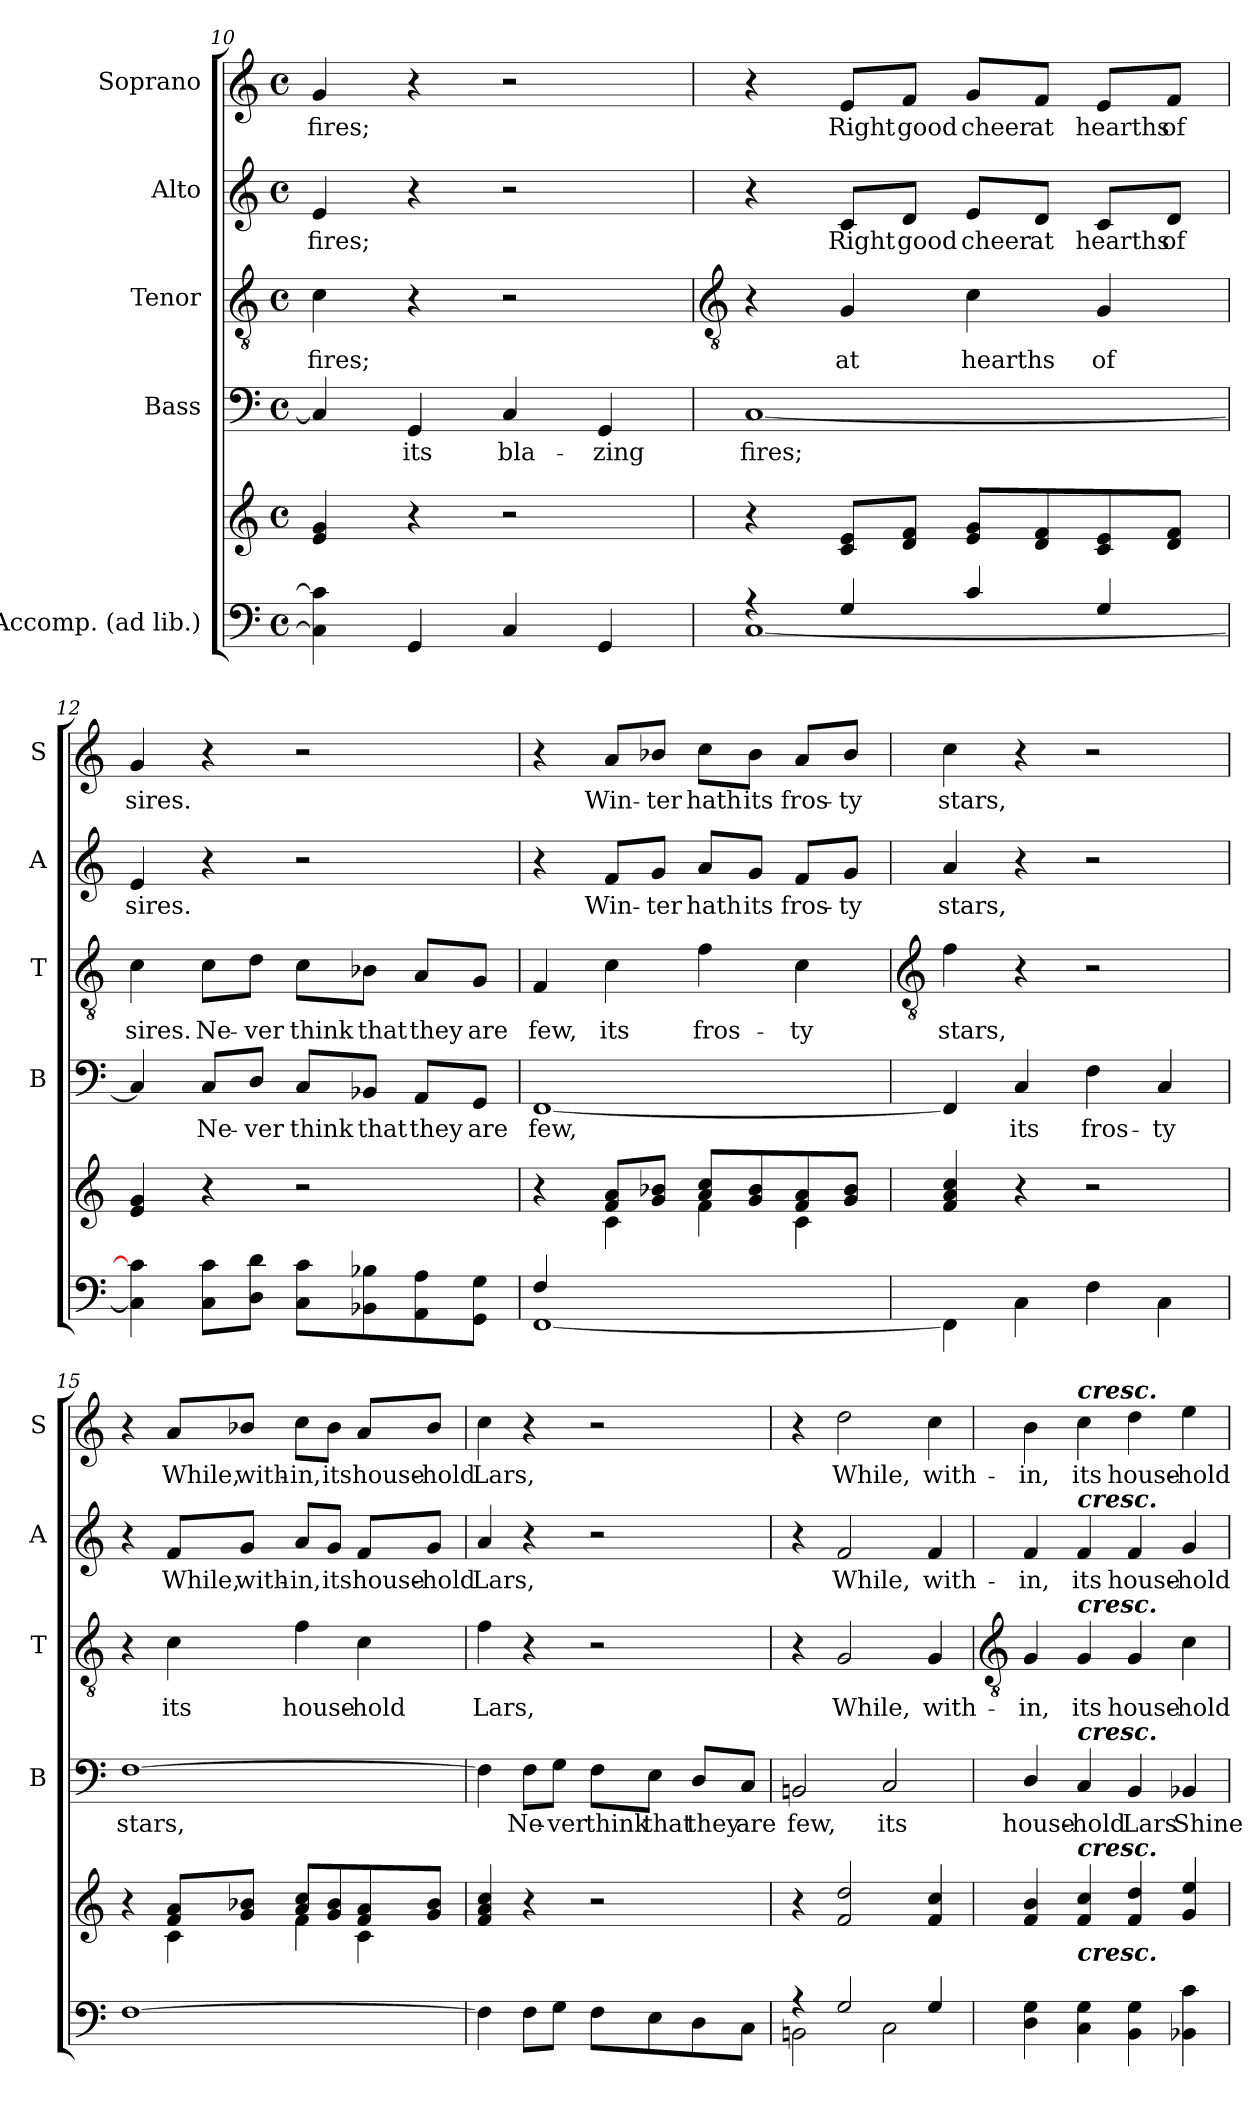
**kern	**kern	**kern	**text	**kern	**text	**kern	**text	**kern	**text
*part5	*part5	*part4	*part4	*part3	*part3	*part2	*part2	*part1	*part1
*staff6	*staff5	*staff4	*staff4	*staff3	*staff3	*staff2	*staff2	*staff1	*staff1
*I"Accomp. (ad lib.)	*	*I"Bass	*	*I"Tenor	*	*I"Alto	*	*I"Soprano	*
*	*	*I'B	*	*I'T	*	*I'A	*	*I'S	*
*clefF4	*clefG2	*clefF4	*	*clefGv2	*	*clefG2	*	*clefG2	*
*k[]	*k[]	*k[]	*	*k[]	*	*k[]	*	*k[]	*
*C:	*C:	*C:	*	*C:	*	*C:	*	*C:	*
*M4/4	*M4/4	*M4/4	*	*M4/4	*	*M4/4	*	*M4/4	*
*met(c)	*met(c)	*met(c)	*	*met(c)	*	*met(c)	*	*met(c)	*
=10	=10	=10	=10	=10	=10	=10	=10	=10	=10
*^	*	*	*	*	*	*	*	*	*
!	!	!	!	!	!	!LO:LY:b	!	!LO:LY:b	!	!LO:LY:b
1ryy	4C\] 4c\]	4e 4g	4C]	.	4c	fires;	4e	fires;	4g	fires;
!	!	!	!	!LO:LY:b	!	!	!	!	!	!
.	4GG/	4r	4GG	its	4r	.	4r	.	4r	.
!	!	!	!	!LO:LY:b	!	!	!	!	!	!
.	4C/	2r	4C	bla-	2r	.	2r	.	2r	.
!	!	!	!	!LO:LY:b	!	!	!	!	!	!
.	4GG/	.	4GG	-zing	.	.	.	.	.	.
!!LO:LB:g=z
=11	=11	=11	=11	=11	=11	=11	=11	=11	=11	=11
*	*	*	*	*	*clefGv2	*	*	*	*	*
!	!	!	!	!LO:LY:b	!	!	!	!	!	!
4r	[1C\	4r	[1C	fires;	4r	.	4r	.	4r	.
!	!	!	!	!	!	!LO:LY:b	!	!LO:LY:b	!	!LO:LY:b
4G/	.	8c 8eL	.	.	4G	at	8c/L	Right	8e/L	Right
!	!	!	!	!	!	!	!	!LO:LY:b	!	!LO:LY:b
.	.	8d 8fJ	.	.	.	.	8d/J	good	8f/J	good
!	!	!	!	!	!	!LO:LY:b	!	!LO:LY:b	!	!LO:LY:b
4c/	.	8e 8gL	.	.	4c	hearths	8e/L	cheer	8g/L	cheer
!	!	!	!	!	!	!	!	!LO:LY:b	!	!LO:LY:b
.	.	8d 8f	.	.	.	.	8d/J	at	8f/J	at
!	!	!	!	!	!	!LO:LY:b	!	!LO:LY:b	!	!LO:LY:b
4G/	.	8c 8e	.	.	4G	of	8c/L	hearths	8e/L	hearths
!	!	!	!	!	!	!	!	!LO:LY:b	!	!LO:LY:b
.	.	8d 8fJ	.	.	.	.	8d/J	of	8f/J	of
=12	=12	=12	=12	=12	=12	=12	=12	=12	=12	=12
!	!	!	!	!	!	!LO:LY:b	!	!LO:LY:b	!	!LO:LY:b
2ryy	4C\] 4c\]	4e 4g	4C]	.	4c	sires.	4e	sires.	4g	sires.
!	!	!	!	!LO:LY:b	!	!LO:LY:b	!	!	!	!
.	8C\ 8c\L	4r	8C/L	Ne-	8c\L	Ne-	4r	.	4r	.
!	!	!	!	!LO:LY:b	!	!LO:LY:b	!	!	!	!
.	8D\ 8d\J	.	8D/J	-ver	8d\J	-ver	.	.	.	.
!	!	!	!	!LO:LY:b	!	!LO:LY:b	!	!	!	!
8ryy	8C\ 8c\L	2r	8C/L	think	8c\L	think	2r	.	2r	.
!	!	!	!	!LO:LY:b	!	!LO:LY:b	!	!	!	!
4.ryy	8BB-X\ 8B-X\	.	8BB-X/J	that	8B-X\J	that	.	.	.	.
!	!	!	!	!LO:LY:b	!	!LO:LY:b	!	!	!	!
.	8AA\ 8A\	.	8AA/L	they	8A/L	they	.	.	.	.
!	!	!	!	!LO:LY:b	!	!LO:LY:b	!	!	!	!
.	8GG\ 8G\J	.	8GG/J	are	8G/J	are	.	.	.	.
=13	=13	=13	=13	=13	=13	=13	=13	=13	=13	=13
*	*	*^	*	*	*	*	*	*	*	*
!	!	!	!	!	!LO:LY:b	!	!LO:LY:b	!	!	!	!
4F/	[1FF\	4r	4ryy	[1FF	few,	4F	few,	4r	.	4r	.
!	!	!	!	!	!	!	!LO:LY:b	!	!LO:LY:b	!	!LO:LY:b
2.ryy	.	8f 8aL	4c\	.	.	4c	its	8f/L	Win-	8a/L	Win-
!	!	!	!	!	!	!	!	!	!LO:LY:b	!	!LO:LY:b
.	.	8g 8b-XJ	.	.	.	.	.	8g/J	-ter	8b-X/J	-ter
!	!	!	!	!	!	!	!LO:LY:b	!	!LO:LY:b	!	!LO:LY:b
.	.	8a 8ccL	4f\	.	.	4f	fros-	8a/L	hath	8cc\L	hath
!	!	!	!	!	!	!	!	!	!LO:LY:b	!	!LO:LY:b
.	.	8g 8b-	.	.	.	.	.	8g/J	its	8b-\J	its
!	!	!	!	!	!	!	!LO:LY:b	!	!LO:LY:b	!	!LO:LY:b
.	.	8f 8a	4c\	.	.	4c	-ty	8f/L	fros-	8a/L	fros-
!	!	!	!	!	!	!	!	!	!LO:LY:b	!	!LO:LY:b
.	.	8g 8b-J	.	.	.	.	.	8g/J	-ty	8b-/J	-ty
*	*	*v	*v	*	*	*	*	*	*	*	*
!!LO:LB:g=z
=14	=14	=14	=14	=14	=14	=14	=14	=14	=14	=14
*	*	*	*	*	*clefGv2	*	*	*	*	*
!	!	!	!	!	!	!LO:LY:b	!	!LO:LY:b	!	!LO:LY:b
1ryy	4FF\]	4f 4a 4cc	4FF]	.	4f	stars,	4a	stars,	4cc	stars,
!	!	!	!	!LO:LY:b	!	!	!	!	!	!
.	4C\	4r	4C	its	4r	.	4r	.	4r	.
!	!	!	!	!LO:LY:b	!	!	!	!	!	!
.	4F\	2r	4F	fros-	2r	.	2r	.	2r	.
!	!	!	!	!LO:LY:b	!	!	!	!	!	!
.	4C\	.	4C	-ty	.	.	.	.	.	.
=15	=15	=15	=15	=15	=15	=15	=15	=15	=15	=15
*	*	*^	*	*	*	*	*	*	*	*
!	!	!	!	!	!LO:LY:b	!	!	!	!	!	!
4ryy	[1F\	4r	4ryy	[1F	stars,	4r	.	4r	.	4r	.
!	!	!	!	!	!	!	!LO:LY:b	!	!LO:LY:b	!	!LO:LY:b
2.ryy	.	8f 8aL	4c\	.	.	4c	its	8f/L	While,	8a/L	While,
!	!	!	!	!	!	!	!	!	!LO:LY:b	!	!LO:LY:b
.	.	8g 8b-XJ	.	.	.	.	.	8g/J	with-	8b-X/J	with-
!	!	!	!	!	!	!	!LO:LY:b	!	!LO:LY:b	!	!LO:LY:b
.	.	8a 8ccL	4f\	.	.	4f	house-	8a/L	-in,	8cc\L	-in,
!	!	!	!	!	!	!	!	!	!LO:LY:b	!	!LO:LY:b
.	.	8g 8b-	.	.	.	.	.	8g/J	its	8b-\J	its
!	!	!	!	!	!	!	!LO:LY:b	!	!LO:LY:b	!	!LO:LY:b
.	.	8f 8a	4c\	.	.	4c	-hold	8f/L	house-	8a/L	house-
!	!	!	!	!	!	!	!	!	!LO:LY:b	!	!LO:LY:b
.	.	8g 8b-J	.	.	.	.	.	8g/J	-hold	8b-/J	-hold
*	*	*v	*v	*	*	*	*	*	*	*	*
=16	=16	=16	=16	=16	=16	=16	=16	=16	=16	=16
!	!	!	!	!	!	!LO:LY:b	!	!LO:LY:b	!	!LO:LY:b
1ryy	4F\]	4f 4a 4cc	4F]	.	4f	Lars,	4a	Lars,	4cc	Lars,
!	!	!	!	!LO:LY:b	!	!	!	!	!	!
.	8F\L	4r	8F\L	Ne-	4r	.	4r	.	4r	.
!	!	!	!	!LO:LY:b	!	!	!	!	!	!
.	8G\J	.	8G\J	-ver	.	.	.	.	.	.
!	!	!	!	!LO:LY:b	!	!	!	!	!	!
.	8F\L	2r	8F\L	think	2r	.	2r	.	2r	.
!	!	!	!	!LO:LY:b	!	!	!	!	!	!
.	8E\	.	8E\J	that	.	.	.	.	.	.
!	!	!	!	!LO:LY:b	!	!	!	!	!	!
.	8D\	.	8D/L	they	.	.	.	.	.	.
!	!	!	!	!LO:LY:b	!	!	!	!	!	!
.	8C\J	.	8C/J	are	.	.	.	.	.	.
=17	=17	=17	=17	=17	=17	=17	=17	=17	=17	=17
!	!	!	!	!LO:LY:b	!	!	!	!	!	!
4r	2BBn\	4r	2BBn	few,	4r	.	4r	.	4r	.
!	!	!	!	!	!	!LO:LY:b	!	!LO:LY:b	!	!LO:LY:b
2G/	.	2f 2dd	.	.	2G	While,	2f	While,	2dd	While,
!	!	!	!	!LO:LY:b	!	!	!	!	!	!
.	2C\	.	2C	its	.	.	.	.	.	.
!	!	!	!	!	!	!LO:LY:b	!	!LO:LY:b	!	!LO:LY:b
4G/	.	4f 4cc	.	.	4G	with-	4f	with-	4cc	with-
!!LO:LB:g=z
=18	=18	=18	=18	=18	=18	=18	=18	=18	=18	=18
*	*	*	*	*	*clefGv2	*	*	*	*	*
*	*	*^	*	*	*	*	*	*	*	*
!	!	!	!	!	!LO:LY:b	!	!LO:LY:b	!	!LO:LY:b	!	!LO:LY:b
1ryy	4D\ 4G\	4f 4b	1ryy	4D/	house-	4G	-in,	4f	-in,	4b	-in,
!	!	!	!	!	!	!	!	!	!	!LO:TX:a:Bi:t=cresc.	!
!	!	!	!	!	!	!	!	!LO:TX:a:Bi:t=cresc.	!	!	!
!	!	!	!	!	!	!LO:TX:a:Bi:t=cresc.	!	!	!	!	!
!	!	!	!	!LO:TX:a:Bi:t=cresc.	!	!	!	!	!	!	!
!	!	!LO:TX:a:Bi:t=cresc.	!	!	!	!	!	!	!	!	!
!	!LO:TX:a:Bi:t=cresc.	!	!	!	!	!	!	!	!	!	!
!	!	!	!	!	!LO:LY:b	!	!LO:LY:b	!	!LO:LY:b	!	!LO:LY:b
.	4C 4G	4f 4cc	.	4C	-hold	4G	its	4f	its	4cc	its
!	!	!	!	!	!LO:LY:b	!	!LO:LY:b	!	!LO:LY:b	!	!LO:LY:b
.	4BB 4G	4f 4dd	.	4BB	Lars	4G	house-	4f	house-	4dd	house-
!	!	!	!	!	!LO:LY:b	!	!LO:LY:b	!	!LO:LY:b	!	!LO:LY:b
.	4BB-X 4c	4g 4ee	.	4BB-X	Shine	4c	-hold	4g	-hold	4ee	-hold
*v	*v	*	*	*	*	*	*	*	*	*	*
*	*v	*v	*	*	*	*	*	*	*	*
=	=	=	=	=	=	=	=	=	=
*-	*-	*-	*-	*-	*-	*-	*-	*-	*-
